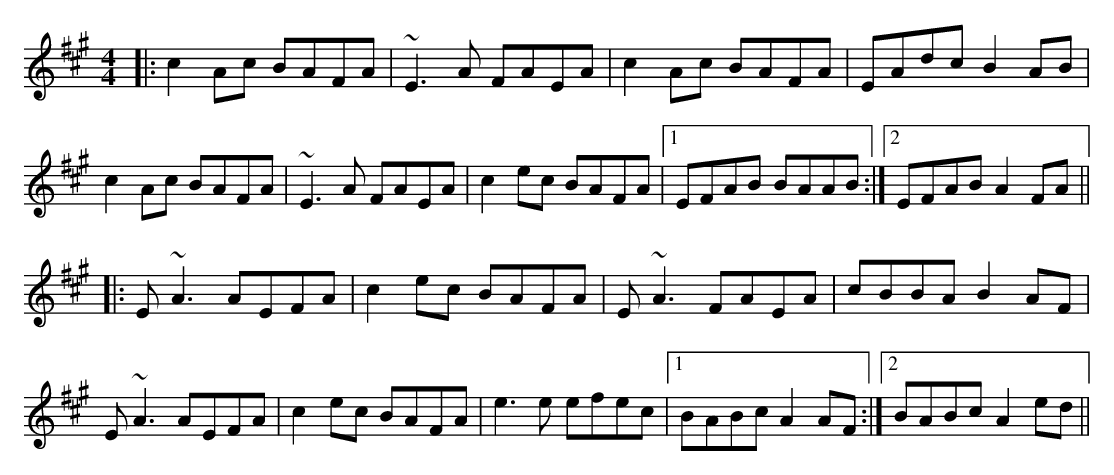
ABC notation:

X:1
M:4/4
K:A
|:c2Ac BAFA|~E3A FAEA|c2Ac BAFA|EAdc B2AB|
c2Ac BAFA|~E3A FAEA|c2ec BAFA|1 EFAB BAAB:|2 EFAB A2FA||
|:E~A3 AEFA|c2ec BAFA|E~A3 FAEA|cBBA B2AF|
E~A3 AEFA|c2ec BAFA|e3e efec|1 BABc A2AF:|2 BABc A2ed||
